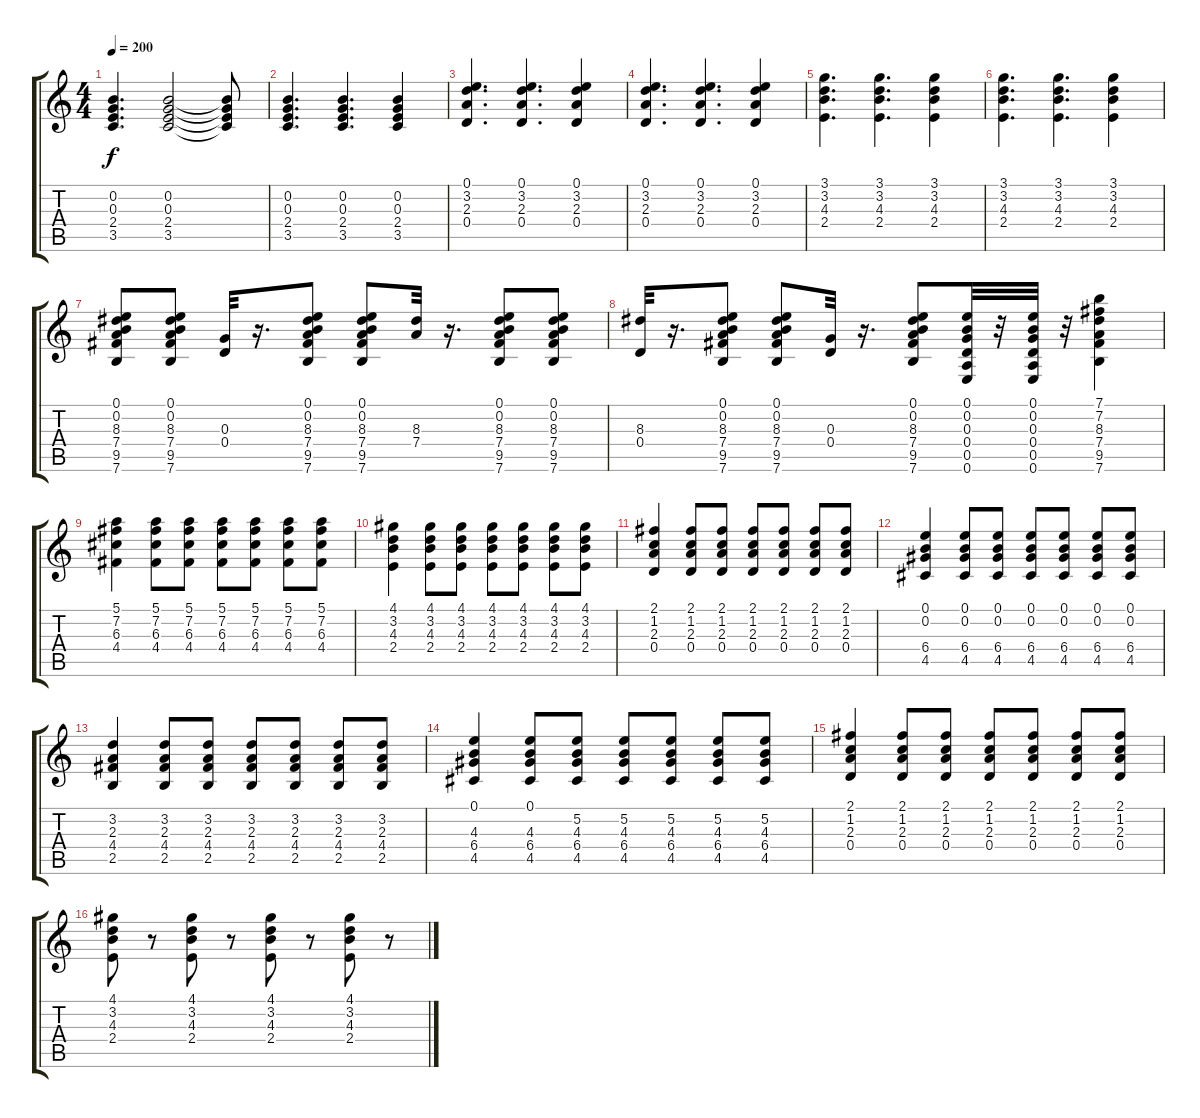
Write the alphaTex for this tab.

\track "" {instrument acousticguitarsteel}
\staff {score tabs}
\tuning (E4 B3 G3 D3 A2 E2) {hide}
\ts (4 4)
\tempo 200
\clef g2
\ks c
(0.2 0.3 2.4 3.5).4{d dy f} (0.2 0.3 2.4 3.5).2 (0.2{t} 0.3{t} 2.4{t} 3.5{t}).8 |
(0.2 0.3 2.4 3.5).4{d} (0.2 0.3 2.4 3.5).4{d} (0.2 0.3 2.4 3.5).4 |
(0.1 3.2 2.3 0.4).4{d} (0.1 3.2 2.3 0.4).4{d} (0.1 3.2 2.3 0.4).4 |
(0.1 3.2 2.3 0.4).4{d} (0.1 3.2 2.3 0.4).4{d} (0.1 3.2 2.3 0.4).4 |
(3.1 3.2 4.3 2.4).4{d} (3.1 3.2 4.3 2.4).4{d} (3.1 3.2 4.3 2.4).4 |
(3.1 3.2 4.3 2.4).4{d} (3.1 3.2 4.3 2.4).4{d} (3.1 3.2 4.3 2.4).4 |
(0.1 0.2 8.3 7.4 9.5 7.6).8 (0.1 0.2 8.3 7.4 9.5 7.6).8 (0.3 0.4).32 r.16{d} (0.1 0.2 8.3 7.4 9.5 7.6).8 (0.1 0.2 8.3 7.4 9.5 7.6).8 (8.3 7.4).32 r.16{d} (0.1 0.2 8.3 7.4 9.5 7.6).8 (0.1 0.2 8.3 7.4 9.5 7.6).8 |
(8.3 0.4).32 r.16{d} (0.1 0.2 8.3 7.4 9.5 7.6).8 (0.1 0.2 8.3 7.4 9.5 7.6).8 (0.3 0.4).32 r.16{d} (0.1 0.2 8.3 7.4 9.5 7.6).8 (0.1 0.2 0.3 0.4 0.5 0.6).32 r.32 (0.1 0.2 0.3 0.4 0.5 0.6).32 r.32 (7.1 7.2 8.3 7.4 9.5 7.6).4 |
(5.1 7.2 6.3 4.4).4 (5.1 7.2 6.3 4.4).8 (5.1 7.2 6.3 4.4).8 (5.1 7.2 6.3 4.4).8 (5.1 7.2 6.3 4.4).8 (5.1 7.2 6.3 4.4).8 (5.1 7.2 6.3 4.4).8 |
(4.1 3.2 4.3 2.4).4 (4.1 3.2 4.3 2.4).8 (4.1 3.2 4.3 2.4).8 (4.1 3.2 4.3 2.4).8 (4.1 3.2 4.3 2.4).8 (4.1 3.2 4.3 2.4).8 (4.1 3.2 4.3 2.4).8 |
(2.1 1.2 2.3 0.4).4 (2.1 1.2 2.3 0.4).8 (2.1 1.2 2.3 0.4).8 (2.1 1.2 2.3 0.4).8 (2.1 1.2 2.3 0.4).8 (2.1 1.2 2.3 0.4).8 (2.1 1.2 2.3 0.4).8 |
(0.1 0.2 6.4 4.5).4 (0.1 0.2 6.4 4.5).8 (0.1 0.2 6.4 4.5).8 (0.1 0.2 6.4 4.5).8 (0.1 0.2 6.4 4.5).8 (0.1 0.2 6.4 4.5).8 (0.1 0.2 6.4 4.5).8 |
(3.2 2.3 4.4 2.5).4 (3.2 2.3 4.4 2.5).8 (3.2 2.3 4.4 2.5).8 (3.2 2.3 4.4 2.5).8 (3.2 2.3 4.4 2.5).8 (3.2 2.3 4.4 2.5).8 (3.2 2.3 4.4 2.5).8 |
(0.1 4.3 6.4 4.5).4 (0.1 4.3 6.4 4.5).8 (5.2 4.3 6.4 4.5).8 (5.2 4.3 6.4 4.5).8 (5.2 4.3 6.4 4.5).8 (5.2 4.3 6.4 4.5).8 (5.2 4.3 6.4 4.5).8 |
(2.1 1.2 2.3 0.4).4 (2.1 1.2 2.3 0.4).8 (2.1 1.2 2.3 0.4).8 (2.1 1.2 2.3 0.4).8 (2.1 1.2 2.3 0.4).8 (2.1 1.2 2.3 0.4).8 (2.1 1.2 2.3 0.4).8 |
(4.1 3.2 4.3 2.4).8 r.8 (4.1 3.2 4.3 2.4).8 r.8 (4.1 3.2 4.3 2.4).8 r.8 (4.1 3.2 4.3 2.4).8 r.8
